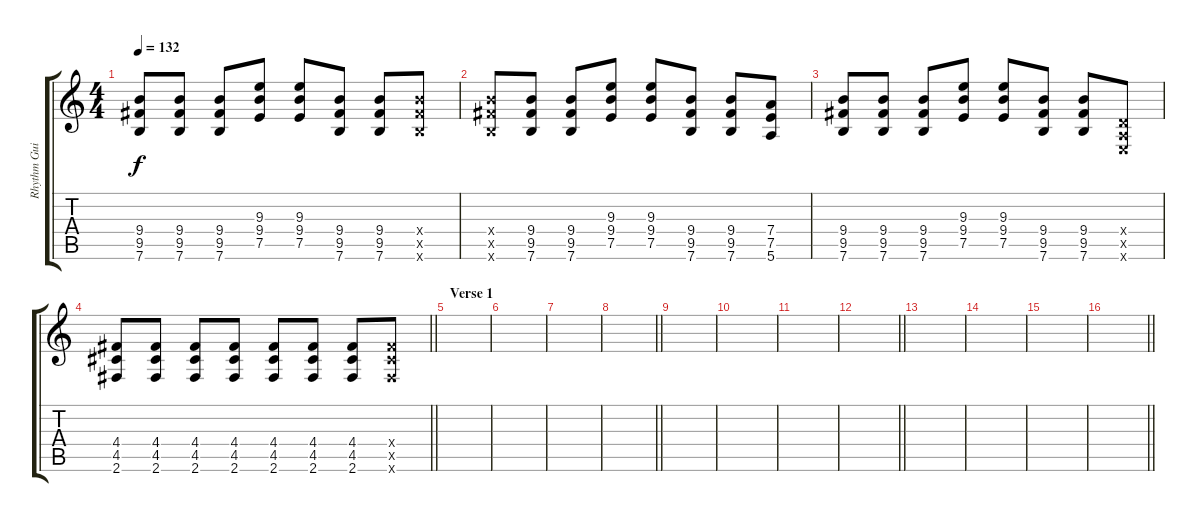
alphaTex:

\track ("Rhythm Guitar II" "Rhythm Gui") {instrument overdrivenguitar}
\staff {score tabs}
\tuning (E4 B3 G3 D3 A2 E2) {hide}
\ts (4 4)
\tempo 132
\clef g2
\ks c
(9.4 9.5 7.6).8{dy f} (9.4 9.5 7.6).8 (9.4 9.5 7.6).8 (9.3 9.4 7.5).8 (9.3 9.4 7.5).8 (9.4 9.5 7.6).8 (9.4 9.5 7.6).8 (9.4{x} 9.5{x} 7.6{x}).8 |
(9.4{x} 9.5{x} 7.6{x}).8 (9.4 9.5 7.6).8 (9.4 9.5 7.6).8 (9.3 9.4 7.5).8 (9.3 9.4 7.5).8 (9.4 9.5 7.6).8 (9.4 9.5 7.6).8 (7.4 7.5 5.6).8 |
(9.4 9.5 7.6).8 (9.4 9.5 7.6).8 (9.4 9.5 7.6).8 (9.3 9.4 7.5).8 (9.3 9.4 7.5).8 (9.4 9.5 7.6).8 (9.4 9.5 7.6).8 (0.4{x} 0.5{x} 0.6{x}).8 |
\barLineRight lightlight
(4.4 4.5 2.6).8 (4.4 4.5 2.6).8 (4.4 4.5 2.6).8 (4.4 4.5 2.6).8 (4.4 4.5 2.6).8 (4.4 4.5 2.6).8 (4.4 4.5 2.6).8 (4.4{x} 4.5{x} 2.6{x}).8 |
\section ("" "Verse 1")
|
|
|
\barLineRight lightlight
|
|
|
|
\barLineRight lightlight
|
|
|
|
\barLineRight lightlight
